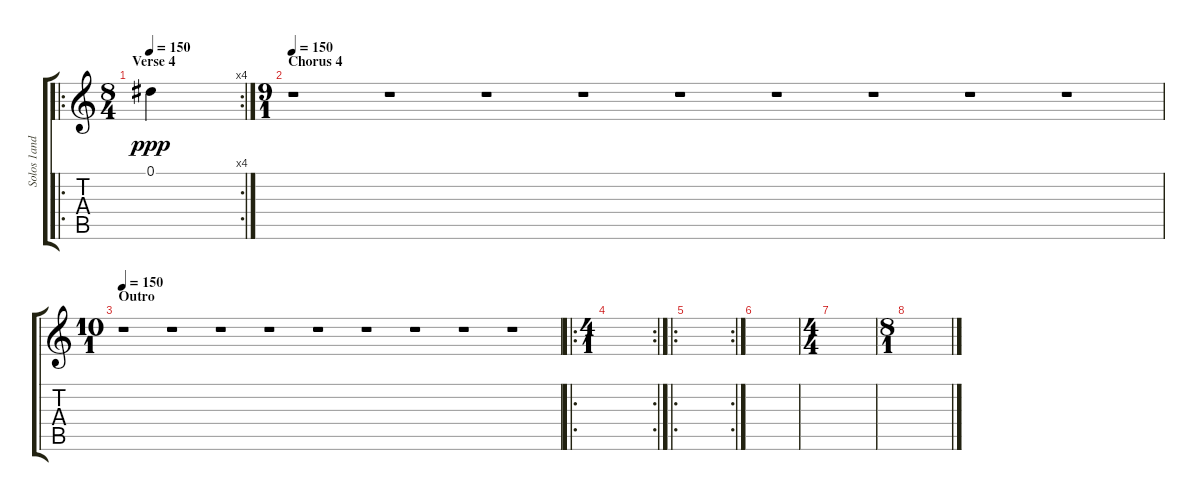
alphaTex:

\track ("Solos 1and 2" "Solos 1and") {instrument distortionguitar}
\staff {score tabs}
\tuning (Eb4 Bb3 Gb3 Db3 Ab2 Eb2) {hide}
\ro
\rc 4
\ts (8 4)
\section ("" "Verse 4")
\tempo 150
\clef g2
\ks c
0.1.4{dy ppp} |
\ts (9 1)
\section ("" "Chorus 4")
\tempo 150
r.1 r.1 r.1 r.1 r.1 r.1 r.1 r.1 r.1 |
\ts (10 1)
\section ("" "Outro")
\tempo 150
r.1 r.1 r.1 r.1 r.1 r.1 r.1 r.1 r.1 |
\ro
\rc 2
\ts (4 1)
|
\ro
\rc 2
|
|
\ts (4 4)
|
\ts (8 1)
